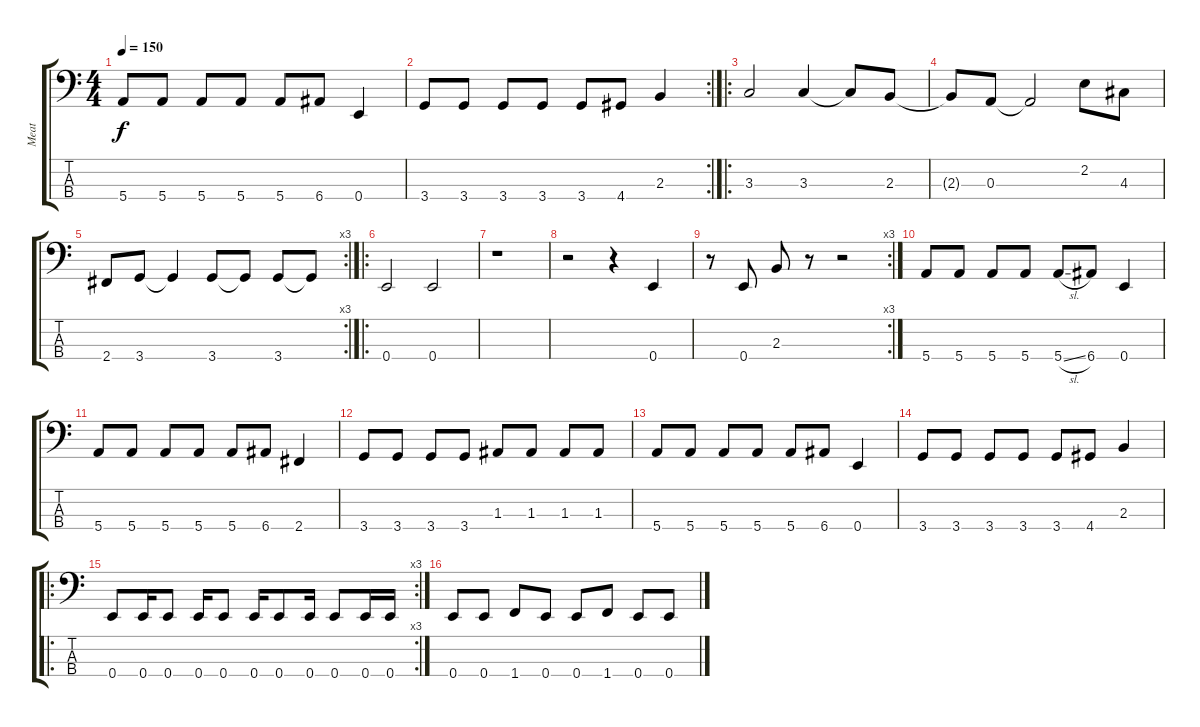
\track ("Meat" "Meat") {instrument electricbasspick}
\staff {score tabs}
\tuning (G2 D2 A1 E1) {hide}
\ts (4 4)
\tempo 150
\clef f4
\ks c
5.4.8{dy f} 5.4.8 5.4.8 5.4.8 5.4.8 6.4.8 0.4.4 |
\rc 2
3.4.8 3.4.8 3.4.8 3.4.8 3.4.8 4.4.8 2.3.4 |
\ro
3.3.2 3.3.4 3.3{t}.8 2.3.8 |
2.3{t}.8 0.3.8 0.3{t}.2 2.2.8 4.3.8 |
\rc 3
2.4.8 3.4.8 3.4{t}.4 3.4.8 3.4{t}.8 3.4.8 3.4{t}.8 |
\ro
0.4.2 0.4.2 |
r.1 |
r.2 r.4 0.4.4 |
\rc 3
r.8 0.4.8 2.3.8 r.8 r.2 |
5.4.8 5.4.8 5.4.8 5.4.8 5.4{sl}.8 6.4.8 0.4.4 |
5.4.8 5.4.8 5.4.8 5.4.8 5.4.8 6.4.8 2.4.4 |
3.4.8 3.4.8 3.4.8 3.4.8 1.3.8 1.3.8 1.3.8 1.3.8 |
5.4.8 5.4.8 5.4.8 5.4.8 5.4.8 6.4.8 0.4.4 |
3.4.8 3.4.8 3.4.8 3.4.8 3.4.8 4.4.8 2.3.4 |
\ro
\rc 3
0.4.8 0.4.16 0.4.8 0.4.16 0.4.8 0.4.16 0.4.8 0.4.16 0.4.8 0.4.16 0.4.16 |
0.4.8 0.4.8 1.4.8 0.4.8 0.4.8 1.4.8 0.4.8 0.4.8
